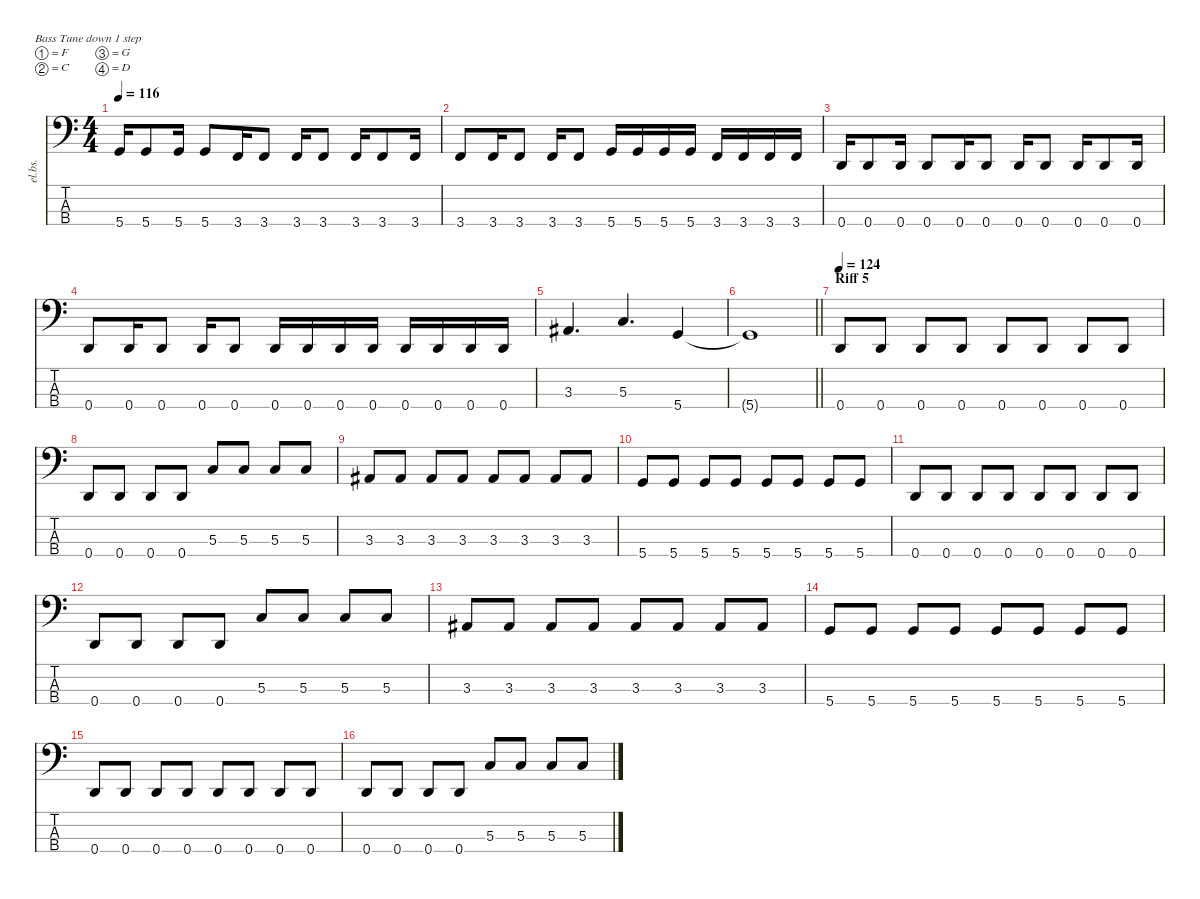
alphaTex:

\defaultSystemsLayout 4
\hideDynamics
\bracketExtendMode nobrackets
\otherSystemsTrackNameOrientation horizontal
\track ("Bass" "el.bs.") {instrument electricbassfinger}
\staff {score tabs}
\tuning (F2 C2 G1 D1)
\ts (4 4)
\tempo 116
\clef f4
\ks c
5.4.16{dy f} 5.4.8 5.4.16 5.4.8 3.4.16 3.4.8 3.4.16 3.4.8 3.4.16 3.4.8 3.4.16 |
3.4.8 3.4.16 3.4.8 3.4.16 3.4.8 5.4.16 5.4.16 5.4.16 5.4.16 3.4.16 3.4.16 3.4.16 3.4.16 |
0.4.16 0.4.8 0.4.16 0.4.8 0.4.16 0.4.8 0.4.16 0.4.8 0.4.16 0.4.8 0.4.16 |
0.4.8 0.4.16 0.4.8 0.4.16 0.4.8 0.4.16 0.4.16 0.4.16 0.4.16 0.4.16 0.4.16 0.4.16 0.4.16 |
3.3{acc #}.4{d} 5.3.4{d} 5.4.4 |
\barLineRight lightlight
5.4{t}.1 |
\section ("" "Riff 5")
\tempo 124
0.4.8 0.4.8 0.4.8 0.4.8 0.4.8 0.4.8 0.4.8 0.4.8 |
0.4.8 0.4.8 0.4.8 0.4.8 5.3.8 5.3.8 5.3.8 5.3.8 |
3.3{acc #}.8 3.3{acc #}.8 3.3{acc #}.8 3.3{acc #}.8 3.3{acc #}.8 3.3{acc #}.8 3.3{acc #}.8 3.3{acc #}.8 |
5.4.8 5.4.8 5.4.8 5.4.8 5.4.8 5.4.8 5.4.8 5.4.8 |
0.4.8 0.4.8 0.4.8 0.4.8 0.4.8 0.4.8 0.4.8 0.4.8 |
0.4.8 0.4.8 0.4.8 0.4.8 5.3.8 5.3.8 5.3.8 5.3.8 |
3.3{acc #}.8 3.3{acc #}.8 3.3{acc #}.8 3.3{acc #}.8 3.3{acc #}.8 3.3{acc #}.8 3.3{acc #}.8 3.3{acc #}.8 |
5.4.8 5.4.8 5.4.8 5.4.8 5.4.8 5.4.8 5.4.8 5.4.8 |
0.4.8 0.4.8 0.4.8 0.4.8 0.4.8 0.4.8 0.4.8 0.4.8 |
0.4.8 0.4.8 0.4.8 0.4.8 5.3.8 5.3.8 5.3.8 5.3.8
